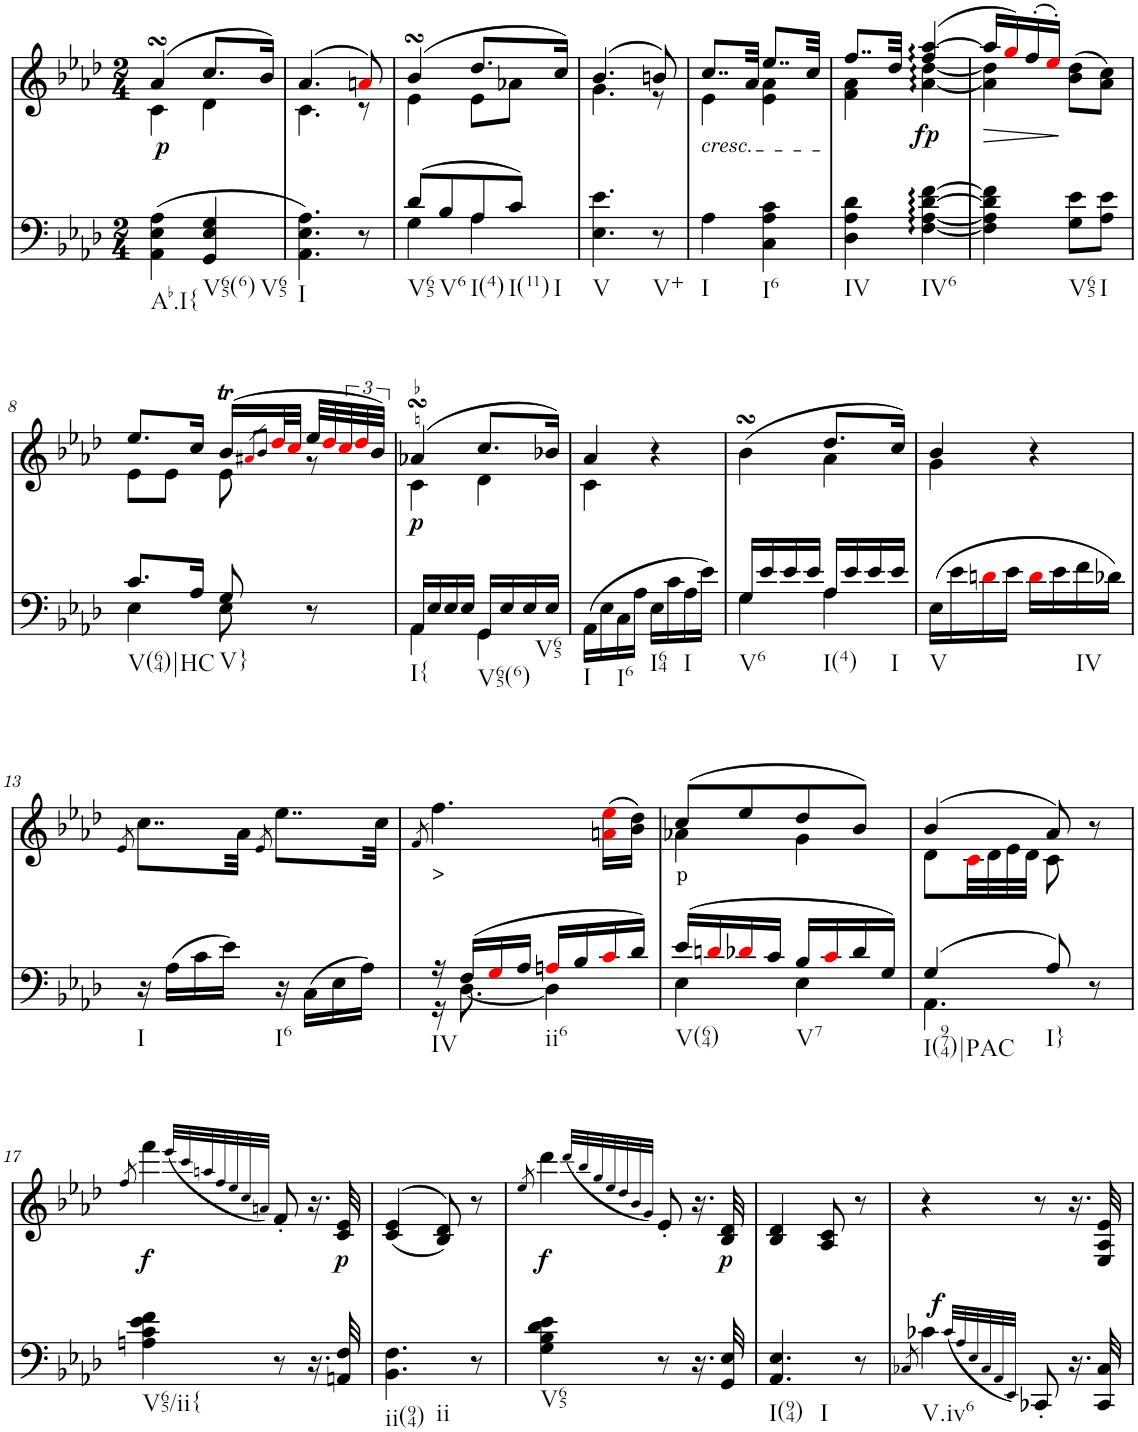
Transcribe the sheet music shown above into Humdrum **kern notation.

**kern	**dynam	**kern	**text	**dynam
*part2	*part2	*part1	*part1	*part1
*staff2	*staff2	*staff1	*staff1	*staff1
*I"Piano	*	*I"Piano	*	*
*I'Pno	*	*I'Pno	*	*
*clefF4	*	*clefG2	*	*
*k[b-e-a-d-]	*	*k[b-e-a-d-]	*	*
*A-:	*	*A-:	*	*
*M2/4	*	*M2/4	*	*
=1	=1	=1	=1	=1
*	*	*^	*	*
!LO:TX:b:t=Ab.I{	!	!	!	!	!
!	!	!	!	!	!LO:DY:b
(4AA-\ 4E-\ 4A-\	.	(4a-sSSs/	4c\	.	p
!LO:TX:b:t=V65(6)	!	!	!	!	!
!LO:TX:b:t=V65	!	!	!	!	!
4GG/ 4E-/ 4G/	.	8.cc/L	4d-\	.	.
.	.	16b-/Jk)	.	.	.
=2	=2	=2	=2	=2	=2
!LO:TX:b:t=I	!	!	!	!	!
4.AA-\ 4.E-\ 4.A-\)	.	(4.a-/	4.c\	.	.
8r	.	8ani/)	8r	.	.
=3	=3	=3	=3	=3	=3
*^	*	*	*	*	*
!LO:TX:b:t=V65	!	!	!	!	!	!
(8d-/L	4G\	.	(4b-sSSS/	4e-\	.	.
!LO:TX:b:t=V6	!	!	!	!	!	!
8B-/	.	.	.	.	.	.
!LO:TX:b:t=I(4)	!	!	!	!	!	!
8A-/	4A-\	.	8.dd-/L	8e-\L	.	.
!LO:TX:b:t=I(11)	!	!	!	!	!	!
!LO:TX:b:t=I	!	!	!	!	!	!
8c/J)	.	.	.	8a-X\J	.	.
.	.	.	16cc/Jk)	.	.	.
*v	*v	*	*	*	*	*
=4	=4	=4	=4	=4	=4
!LO:TX:b:t=V	!	!	!	!	!
4.E-\ 4.e-\	.	(4.b-/	4.g\	.	.
!LO:TX:b:t=V+	!	!	!	!	!
8r	.	8bn/)	8r	.	.
=5	=5	=5	=5	=5	=5
!	!	!LO:TX:b:i:t=cresc.	!	!	!
!LO:TX:b:t=I	!	!	!	!	!
4A-\	.	8..cc/L	4e-\	.	.
.	.	32a-/Jkk	.	.	.
!LO:TX:b:t=I6	!	!	!	!	!
4C\ 4A-\ 4c\	.	8..ee-/L	4e-\ 4a-\	.	.
.	.	32cc/Jkk	.	.	.
=6	=6	=6	=6	=6	=6
!LO:TX:b:t=IV	!	!	!	!	!
4D-\ 4A-\ 4d-\	.	8..ff/L	4f\ 4a-\	.	.
.	.	32dd-/Jkk	.	.	.
!LO:TX:b:t=IV6	!	!	!	!	!
!	!	!	!	!	!LO:DY:b
[4F\ [4A-\ [4d-\ [4f\	.	(4ff/ [4aa-/	[4a-\: [4dd-\:	.	fp
=7	=7	=7	=7	=7	=7
!	!	!	!	!	!LO:HP:b
4F\] 4A-\] 4d-\] 4f\]	.	16aa-/LL]	4a-\] 4dd-\]	.	>
.	.	16ggi/)	.	.	.
.	.	(16ff'/	.	.	.
.	.	16ee-'i/JJ)	.	.	.
!LO:TX:b:t=V65	!	!	!	!	!
8G\ 8e-\L	.	(8b-\ 8dd-\L	4ryy	.	]
!LO:TX:b:t=I	!	!	!	!	!
8A-\ 8e-\J	.	8a-\ 8cc\J)	.	.	.
!!LO:LB:g=z	!!
=8	=8	=8	=8	=8	=8
*^	*	*	*	*	*
!LO:TX:b:t=V(64)|HC	!	!	!	!	!	!
8.c/L	4E-\	.	8.ee-/L	8e-\L	.	.
.	.	.	.	8e-\J	.	.
16A-/Jk	.	.	16cc/Jk	.	.	.
!LO:TX:b:t=V}	!	!	!	!	!	!
8G/	8E-\	.	(16b-T/LL	8e-\	.	.
.	.	.	8qa#Xi/L	.	.	.
.	.	.	8qb-/J	.	.	.
.	.	.	32dd-i/L	.	.	.
.	.	.	32cci/JJJ	.	.	.
8r	8ryy	.	32ee-/LLL	8r	.	.
.	.	.	32dd-i/	.	.	.
.	.	.	48cci/	.	.	.
.	.	.	48dd-i/	.	.	.
.	.	.	48b-/JJJ)	.	.	.
=9	=9	=9	=9	=9	=9	=9
!LO:TX:b:t=I{	!	!	!	!	!	!
!	!	!	!LO:TURN:uacc=-	!	!	!LO:DY:b
16AA-/LL	4AA-\	.	(4a-XsSSs/	4c\	.	p
16E-/	.	.	.	.	.	.
16E-/	.	.	.	.	.	.
16E-/JJ	.	.	.	.	.	.
!LO:TX:b:t=V65(6)	!	!	!	!	!	!
16GG/LL	4GG\	.	8.cc/L	4d-\	.	.
16E-/	.	.	.	.	.	.
16E-/	.	.	.	.	.	.
!LO:TX:b:t=V65	!	!	!	!	!	!
16E-/JJ	.	.	16b-X/Jk)	.	.	.
*v	*v	*	*	*	*	*
=10	=10	=10	=10	=10	=10
!LO:TX:b:t=I	!	!	!	!	!
(16AA-\LL	.	4a-/	4c\	.	.
16E-\	.	.	.	.	.
!LO:TX:b:t=I6	!	!	!	!	!
16C\	.	.	.	.	.
16A-\JJ	.	.	.	.	.
!LO:TX:b:t=I64	!	!	!	!	!
16E-\LL	.	4r	4ryy	.	.
16c\	.	.	.	.	.
!LO:TX:b:t=I	!	!	!	!	!
16A-\	.	.	.	.	.
16e-\JJ)	.	.	.	.	.
=11	=11	=11	=11	=11	=11
*^	*	*	*	*	*
!LO:TX:b:t=V6	!	!	!	!	!	!
16G/LL	4G\	.	(4b-sSSS\	4ryy	.	.
16e-/	.	.	.	.	.	.
16e-/	.	.	.	.	.	.
16e-/JJ	.	.	.	.	.	.
!LO:TX:b:t=I(4)	!	!	!	!	!	!
16A-/LL	4A-\	.	8.dd-/L	4a-\	.	.
16e-/	.	.	.	.	.	.
16e-/	.	.	.	.	.	.
!LO:TX:b:t=I	!	!	!	!	!	!
16e-/JJ	.	.	16cc/Jk)	.	.	.
*v	*v	*	*	*	*	*
=12	=12	=12	=12	=12	=12
!LO:TX:b:t=V	!	!	!	!	!
(16E-\LL	.	4b-/	4g\	.	.
16e-\	.	.	.	.	.
16dni\	.	.	.	.	.
16e-\JJ	.	.	.	.	.
16di\LL	.	4r	4ryy	.	.
16e-\	.	.	.	.	.
!LO:TX:b:t=IV	!	!	!	!	!
16f\	.	.	.	.	.
16d-X\JJ)	.	.	.	.	.
*	*	*v	*v	*	*
!!LO:LB:g=z
=13	=13	=13	=13	=13
.	.	8qe-/	.	.
!LO:TX:b:t=I	!	!	!	!
16r	.	8..cc\L	.	.
(16A-\LL	.	.	.	.
16c\	.	.	.	.
16e-\JJ)	.	.	.	.
.	.	32a-\Jkk	.	.
.	.	8qe-/	.	.
!LO:TX:b:t=I6	!	!	!	!
16r	.	8..ee-\L	.	.
(16C\LL	.	.	.	.
16E-\	.	.	.	.
16A-\JJ)	.	.	.	.
.	.	32cc\Jkk	.	.
=14	=14	=14	=14	=14
.	.	8qf/	.	.
*^	*	*	*	*
!LO:TX:b:t=IV	!	!	!	!	!
!	!	!	!	!LO:LY:b	!
16r	16r	.	4.ff\	>	.
(16F/LL	[8.D-\	.	.	.	.
16Gi/	.	.	.	.	.
16A-/JJ	.	.	.	.	.
!LO:TX:b:t=ii6	!	!	!	!	!
16Ani/LL	4D-\]	.	.	.	.
16B-/	.	.	.	.	.
16ci/	.	.	(16ani\ 16ee-i\LL	.	.
16d-/JJ)	.	.	16b-\ 16dd-\JJ)	.	.
=15	=15	=15	=15	=15	=15
*	*	*	*^	*	*
!LO:TX:b:t=V(64)	!	!	!	!	!	!
!	!	!	!	!	!LO:LY:b	!
(16e-/LL	4E-\	.	(8cc/L	4a-X\	p	.
16dni/	.	.	.	.	.	.
16d-Xi/	.	.	8ee-/	.	.	.
16c/JJ	.	.	.	.	.	.
!LO:TX:b:t=V7	!	!	!	!	!	!
16B-/LL	4E-\	.	8dd-/	4g\	.	.
16ci/	.	.	.	.	.	.
16d-/	.	.	8b-/J)	.	.	.
16G/JJ)	.	.	.	.	.	.
=16	=16	=16	=16	=16	=16	=16
!LO:TX:b:t=I(974)|PAC	!	!	!	!	!	!
(4G/	4.AA-\	.	(4b-/	8d-\L	.	.
.	.	.	.	32ci\LL	.	.
.	.	.	.	32d-\	.	.
.	.	.	.	32e-\	.	.
.	.	.	.	32d-\JJJ	.	.
!LO:TX:b:t=I}	!	!	!	!	!	!
8A-/)	.	.	8a-/)	8c\	.	.
8r	8ryy	.	8r	8ryy	.	.
*v	*v	*	*	*	*	*
*	*	*v	*v	*	*
!!LO:LB:g=z
=17	=17	=17	=17	=17
.	.	8qff/	.	.
!LO:TX:b:t=V65/ii{	!	!	!	!
!	!	!	!	!LO:DY:b
4An\ 4c\ 4e-\ 4f\	.	4fff\	.	f
.	.	(32qeee-/LLL	.	.
.	.	32qccc/	.	.
.	.	32qaan/	.	.
.	.	32qff/	.	.
.	.	32qee-/	.	.
.	.	32qcc/	.	.
.	.	32qan/JJJ)	.	.
8r	.	8f'/	.	.
16.r	.	16.r	.	.
!	!	!	!	!LO:DY:b
32AAn/ 32F/	.	32c/ 32e-/	.	p
=18	=18	=18	=18	=18
!LO:TX:b:t=ii(94)	!	!	!	!
!LO:TX:b:t=ii	!	!	!	!
4.BB-\ 4.F\	.	(>(4c/ 4e-/	.	.
.	.	8B-/ 8d-/))	.	.
8r	.	8r	.	.
=19	=19	=19	=19	=19
.	.	8qee-/	.	.
!LO:TX:b:t=V65	!	!	!	!
!	!	!	!	!LO:DY:b
4G\ 4B-\ 4d-\ 4e-\	.	4ddd-\	.	f
.	.	(32qddd-/LLL	.	.
.	.	32qbb-/	.	.
.	.	32qgg/	.	.
.	.	32qee-/	.	.
.	.	32qdd-/	.	.
.	.	32qb-/	.	.
.	.	32qg/JJJ)	.	.
8r	.	8e-'/	.	.
16.r	.	16.r	.	.
!	!	!	!	!LO:DY:b
32GG/ 32E-/	.	32B-/ 32d-/	.	p
=20	=20	=20	=20	=20
!LO:TX:b:t=I(94)	!	!	!	!
!LO:TX:b:t=I	!	!	!	!
4.AA-/ 4.E-/	.	4B-/ 4d-/	.	.
.	.	8A-/ 8c/	.	.
8r	.	8r	.	.
=21	=21	=21	=21	=21
8qC-X/	.	.	.	.
!LO:TX:b:t=V.iv6	!	!	!	!
!	!LO:DY:a	!	!	!
4c-X\	f	4r	.	.
(32qc-/LLL	.	.	.	.
32qA-/	.	.	.	.
32qE-/	.	.	.	.
32qC-/	.	.	.	.
32qAA-/	.	.	.	.
32qEE-/JJJ)	.	.	.	.
8CC-X'/	.	8r	.	.
16.r	.	16.r	.	.
32CC-/ 32C-/	.	32E-/ 32A-/ 32e-/	.	.
=	=	=	=	=
*-	*-	*-	*-	*-
